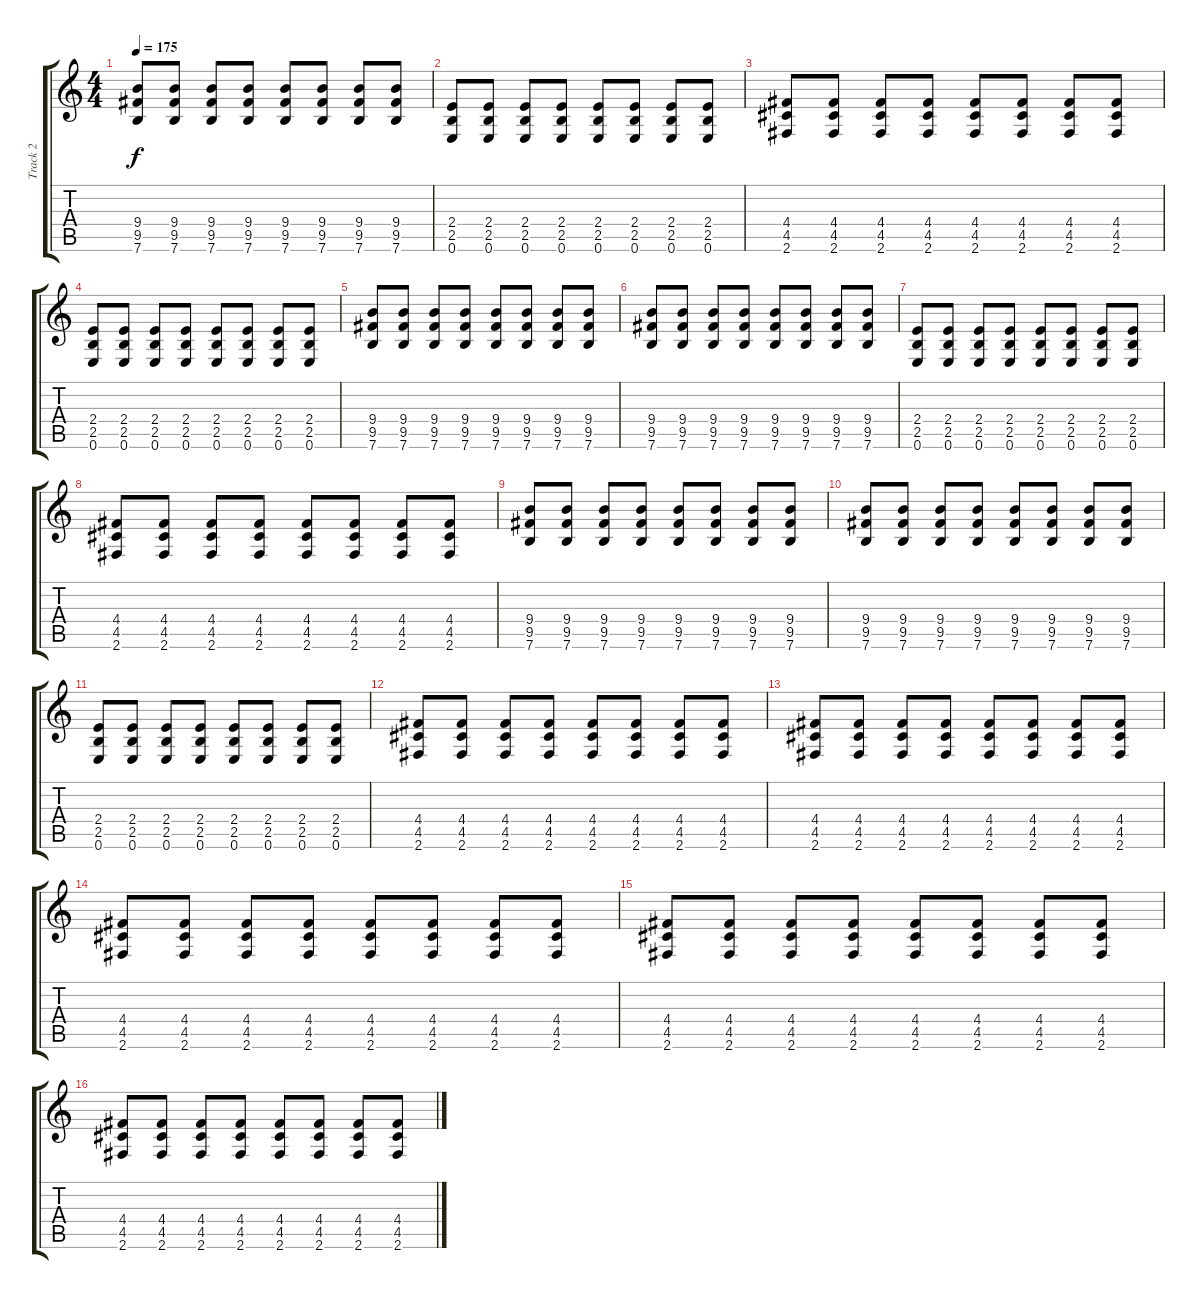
\track ("Track 2" "Track 2") {instrument distortionguitar}
\staff {score tabs}
\tuning (E4 B3 G3 D3 A2 E2) {hide}
\ts (4 4)
\tempo 175
\clef g2
\ks c
(9.4 9.5 7.6).8{dy f} (9.4 9.5 7.6).8 (9.4 9.5 7.6).8 (9.4 9.5 7.6).8 (9.4 9.5 7.6).8 (9.4 9.5 7.6).8 (9.4 9.5 7.6).8 (9.4 9.5 7.6).8 |
(2.4 2.5 0.6).8 (2.4 2.5 0.6).8 (2.4 2.5 0.6).8 (2.4 2.5 0.6).8 (2.4 2.5 0.6).8 (2.4 2.5 0.6).8 (2.4 2.5 0.6).8 (2.4 2.5 0.6).8 |
(4.4 4.5 2.6).8 (4.4 4.5 2.6).8 (4.4 4.5 2.6).8 (4.4 4.5 2.6).8 (4.4 4.5 2.6).8 (4.4 4.5 2.6).8 (4.4 4.5 2.6).8 (4.4 4.5 2.6).8 |
(2.4 2.5 0.6).8 (2.4 2.5 0.6).8 (2.4 2.5 0.6).8 (2.4 2.5 0.6).8 (2.4 2.5 0.6).8 (2.4 2.5 0.6).8 (2.4 2.5 0.6).8 (2.4 2.5 0.6).8 |
(9.4 9.5 7.6).8 (9.4 9.5 7.6).8 (9.4 9.5 7.6).8 (9.4 9.5 7.6).8 (9.4 9.5 7.6).8 (9.4 9.5 7.6).8 (9.4 9.5 7.6).8 (9.4 9.5 7.6).8 |
(9.4 9.5 7.6).8 (9.4 9.5 7.6).8 (9.4 9.5 7.6).8 (9.4 9.5 7.6).8 (9.4 9.5 7.6).8 (9.4 9.5 7.6).8 (9.4 9.5 7.6).8 (9.4 9.5 7.6).8 |
(2.4 2.5 0.6).8 (2.4 2.5 0.6).8 (2.4 2.5 0.6).8 (2.4 2.5 0.6).8 (2.4 2.5 0.6).8 (2.4 2.5 0.6).8 (2.4 2.5 0.6).8 (2.4 2.5 0.6).8 |
(4.4 4.5 2.6).8 (4.4 4.5 2.6).8 (4.4 4.5 2.6).8 (4.4 4.5 2.6).8 (4.4 4.5 2.6).8 (4.4 4.5 2.6).8 (4.4 4.5 2.6).8 (4.4 4.5 2.6).8 |
(9.4 9.5 7.6).8 (9.4 9.5 7.6).8 (9.4 9.5 7.6).8 (9.4 9.5 7.6).8 (9.4 9.5 7.6).8 (9.4 9.5 7.6).8 (9.4 9.5 7.6).8 (9.4 9.5 7.6).8 |
(9.4 9.5 7.6).8 (9.4 9.5 7.6).8 (9.4 9.5 7.6).8 (9.4 9.5 7.6).8 (9.4 9.5 7.6).8 (9.4 9.5 7.6).8 (9.4 9.5 7.6).8 (9.4 9.5 7.6).8 |
(2.4 2.5 0.6).8 (2.4 2.5 0.6).8 (2.4 2.5 0.6).8 (2.4 2.5 0.6).8 (2.4 2.5 0.6).8 (2.4 2.5 0.6).8 (2.4 2.5 0.6).8 (2.4 2.5 0.6).8 |
(4.4 4.5 2.6).8 (4.4 4.5 2.6).8 (4.4 4.5 2.6).8 (4.4 4.5 2.6).8 (4.4 4.5 2.6).8 (4.4 4.5 2.6).8 (4.4 4.5 2.6).8 (4.4 4.5 2.6).8 |
(4.4 4.5 2.6).8 (4.4 4.5 2.6).8 (4.4 4.5 2.6).8 (4.4 4.5 2.6).8 (4.4 4.5 2.6).8 (4.4 4.5 2.6).8 (4.4 4.5 2.6).8 (4.4 4.5 2.6).8 |
(4.4 4.5 2.6).8 (4.4 4.5 2.6).8 (4.4 4.5 2.6).8 (4.4 4.5 2.6).8 (4.4 4.5 2.6).8 (4.4 4.5 2.6).8 (4.4 4.5 2.6).8 (4.4 4.5 2.6).8 |
(4.4 4.5 2.6).8 (4.4 4.5 2.6).8 (4.4 4.5 2.6).8 (4.4 4.5 2.6).8 (4.4 4.5 2.6).8 (4.4 4.5 2.6).8 (4.4 4.5 2.6).8 (4.4 4.5 2.6).8 |
(4.4 4.5 2.6).8 (4.4 4.5 2.6).8 (4.4 4.5 2.6).8 (4.4 4.5 2.6).8 (4.4 4.5 2.6).8 (4.4 4.5 2.6).8 (4.4 4.5 2.6).8 (4.4 4.5 2.6).8
